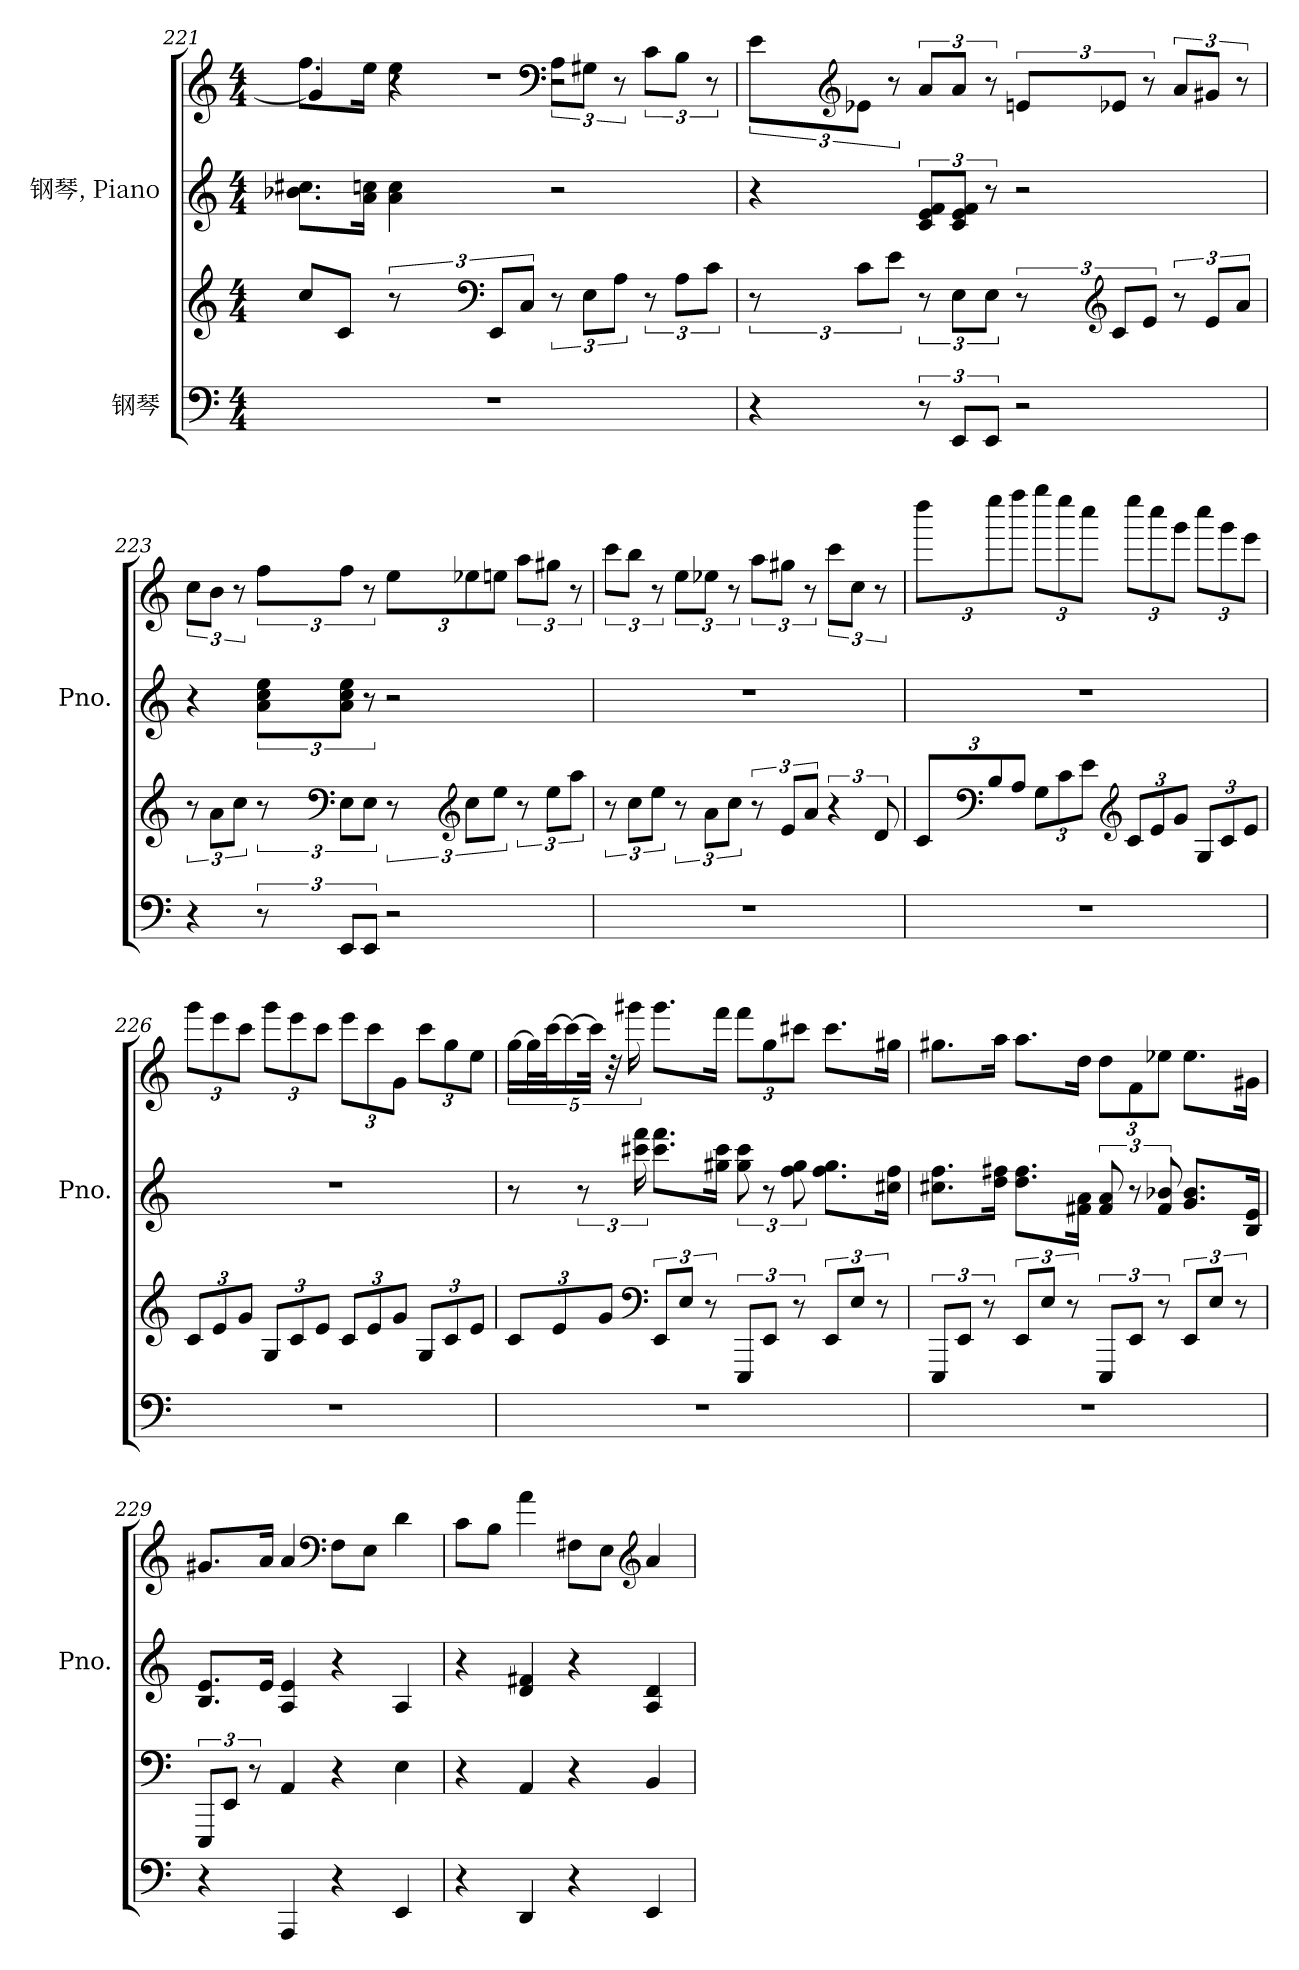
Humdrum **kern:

**kern	**kern	**kern	**kern
*part2	*part2	*part1	*part1
*staff4	*staff3	*staff2	*staff1
*I"钢琴	*	*I"钢琴, Piano	*
*	*	*I'Pno.	*
*clefF4	*clefG2	*clefG2	*clefG2
*k[]	*k[]	*k[]	*k[]
*M4/4	*M4/4	*M4/4	*M4/4
=221	=221	=221	=221
*	*	*	*^
*	*	*	*	*^
1r	8cc/L	8.b-X\ 8.cc#X\L	1r	8.ff\L	4g/]
.	8c/J	.	.	.	.
.	.	16a\ 16ccn\Jk	.	16ee\Jk	.
.	12r	4a\ 4cc\	.	4ee\	4r
*	*clefF4	*	*	*	*
.	12EE/L	.	.	.	.
.	12C/J	.	.	.	.
*	*	*	*clefF4	*	*
.	12r	2r	.	12A\L	2r
.	12E\L	.	.	12G#X\J	.
.	12A\J	.	.	12r	.
.	12r	.	.	12c\L	.
.	12A\L	.	.	12B\J	.
.	12c\J	.	.	12r	.
*	*	*	*v	*v	*v
!!LO:LB:g=z
=222	=222	=222	=222
4r	12r	4r	12e\L
*	*	*	*clefG2
.	12c\L	.	12e-X\J
.	12e\J	.	12r
12r	12r	12c/ 12e/ 12f/L	12a/L
12EE/L	12E\L	12c/ 12e/ 12f/J	12a/J
12EE/J	12E\J	12r	12r
2r	12r	2r	12en/L
*	*clefG2	*	*
.	12c/L	.	12e-X/J
.	12e/J	.	12r
.	12r	.	12a/L
.	12e/L	.	12g#X/J
.	12a/J	.	12r
=223	=223	=223	=223
4r	12r	4r	12cc\L
.	12a\L	.	12b\J
.	12cc\J	.	12r
12r	12r	12a\ 12cc\ 12ee\L	12ff\L
*	*clefF4	*	*
12EE/L	12E\L	12a\ 12cc\ 12ee\J	12ff\J
12EE/J	12E\J	12r	12r
*	*	*	*Xbrackettup
2r	12r	2r	12ee\L
*	*clefG2	*	*
.	12cc\L	.	12ee-X\
.	12ee\J	.	12een\J
*	*	*	*brackettup
.	12r	.	12aa\L
.	12ee\L	.	12gg#X\J
.	12aa\J	.	12r
!!LO:LB:g=z
=224	=224	=224	=224
1r	12r	1r	12ccc\L
.	12cc\L	.	12bb\J
.	12ee\J	.	12r
.	12r	.	12ee\L
.	12a\L	.	12ee-X\J
.	12cc\J	.	12r
.	12r	.	12aa\L
.	12e/L	.	12gg#X\J
.	12a/J	.	12r
.	6r	.	12ccc\L
.	.	.	12cc\J
.	12d/	.	12r
=225	=225	=225	=225
*	*Xbrackettup	*	*Xbrackettup
1r	12c/L	1r	12dddd\L
*	*clefF4	*	*
.	12B/	.	12eeee\
.	12A/J	.	12ffff\J
.	12G\L	.	12gggg\L
.	12c\	.	12eeee\
.	12e\J	.	12cccc\J
*	*clefG2	*	*
.	12c/L	.	12eeee\L
.	12e/	.	12cccc\
.	12g/J	.	12ggg\J
.	12G/L	.	12cccc\L
.	12c/	.	12ggg\
.	12e/J	.	12eee\J
!!LO:PB:g=z
=226	=226	=226	=226
1r	12c/L	1r	12ggg\L
.	12e/	.	12eee\
.	12g/J	.	12ccc\J
.	12G/L	.	12ggg\L
.	12c/	.	12eee\
.	12e/J	.	12ccc\J
.	12c/L	.	12eee\L
.	12e/	.	12ccc\
.	12g/J	.	12g\J
.	12G/L	.	12ccc\L
.	12c/	.	12gg\
.	12e/J	.	12ee\J
=227	=227	=227	=227
*	*	*	*brackettup
1r	12c/L	8r	[20gg\LL
.	.	.	40gg\L]
.	.	.	[40ccc\J
.	12e/	.	.
.	.	.	20ccc\_
.	.	12r	.
.	.	.	40ccc\JJk]
.	12g/J	.	.
.	.	.	40r
.	.	.	20ggg#X\
.	.	24ccc#X\ 24fff\	.
*	*clefF4	*	*
*	*brackettup	*	*
.	12EE/L	8.ccc#\ 8.fff\L	8.ggg#\L
.	12E/J	.	.
.	12r	.	.
.	.	16gg#X\ 16ccc#\Jk	16fff\Jk
*	*	*	*Xbrackettup
.	12EEE/L	12gg#\ 12ccc#\	12fff\L
.	12EE/J	12r	12gg\
.	12r	12ff\ 12gg#\	12ccc#X\J
.	12EE/L	8.ff\ 8.gg#\L	8.ccc#\L
.	12E/J	.	.
.	12r	.	.
.	.	16cc#X\ 16ff\Jk	16gg#X\Jk
!!LO:LB:g=z
=228	=228	=228	=228
1r	12EEE/L	8.cc#X\ 8.ff\L	8.gg#X\L
.	12EE/J	.	.
.	12r	.	.
.	.	16dd\ 16ff#X\Jk	16aa\Jk
.	12EE/L	8.dd\ 8.ff#\L	8.aa\L
.	12E/J	.	.
.	12r	.	.
.	.	16f#X\ 16a\Jk	16dd\Jk
.	12EEE/L	12f#/ 12a/	12dd\L
.	12EE/J	12r	12f\
.	12r	12f#/ 12b-X/	12ee-X\J
.	12EE/L	8.g/ 8.b-/L	8.ee-\L
.	12E/J	.	.
.	12r	.	.
.	.	16B/ 16e/Jk	16g#X\Jk
=229	=229	=229	=229
4r	12EEE/L	8.B/ 8.e/L	8.g#X/L
.	12EE/J	.	.
.	12r	.	.
.	.	16e/Jk	16a/Jk
4AAA/	4AA/	4A/ 4e/	4a/
*	*	*	*clefF4
4r	4r	4r	8F\L
.	.	.	8E\J
4EE/	4E\	4A/	4d\
=230	=230	=230	=230
4r	4r	4r	8c\L
.	.	.	8B\J
4DD/	4AA/	4d/ 4f#X/	4a\
4r	4r	4r	8F#X\L
.	.	.	8E\J
*	*	*	*clefG2
4EE/	4BB/	4A/ 4d/	4a/
=	=	=	=
*-	*-	*-	*-
